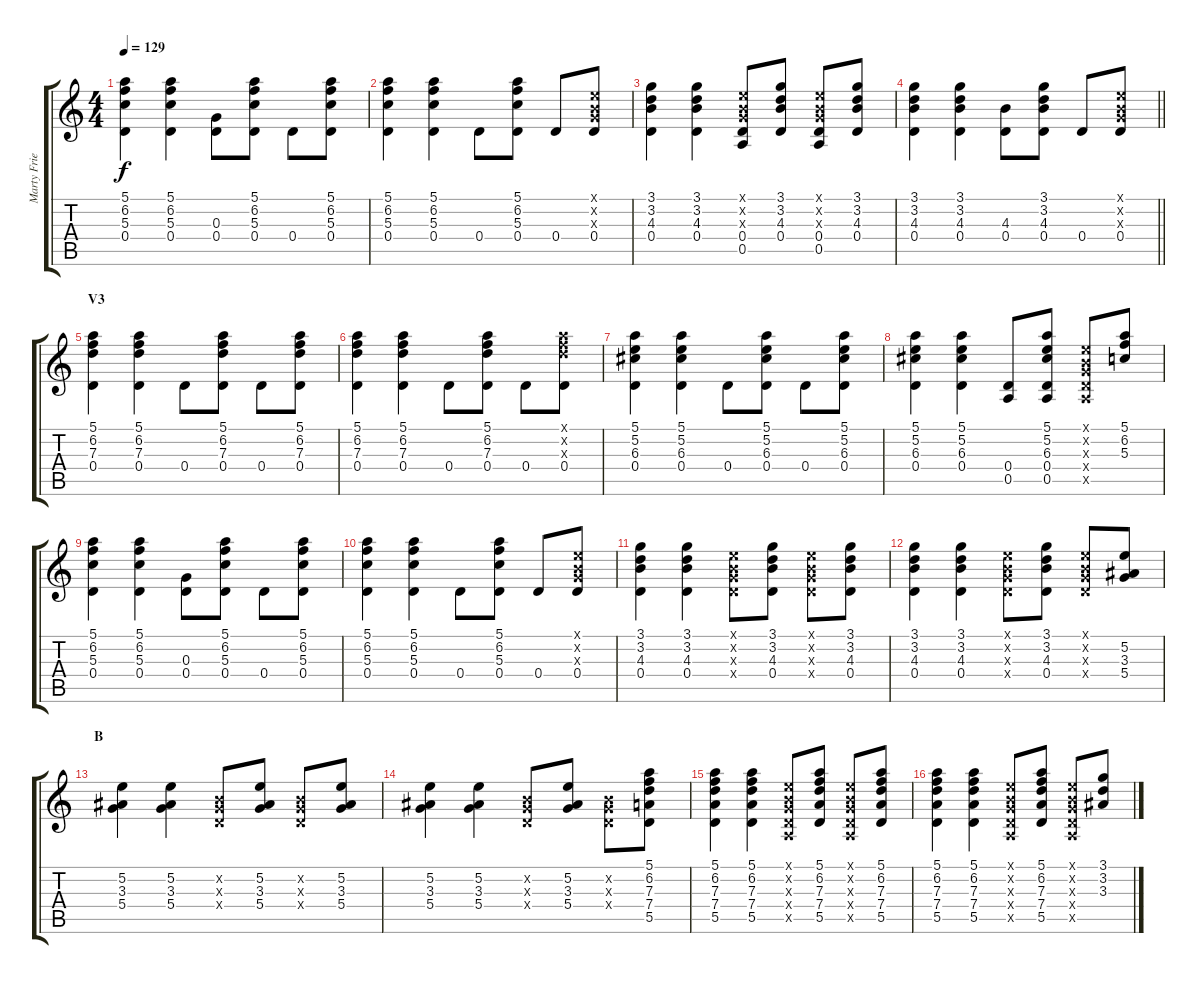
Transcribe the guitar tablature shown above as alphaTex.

\track ("Marty Friedman (Lead G)" "Marty Frie") {instrument overdrivenguitar}
\staff {score tabs}
\tuning (E4 B3 G3 D3 A2 E2) {hide}
\ts (4 4)
\tempo 129
\clef g2
\ks c
(5.1 6.2 5.3 0.4).4{dy f} (5.1 6.2 5.3 0.4).4 (0.3 0.4).8 (5.1 6.2 5.3 0.4).8 0.4.8 (5.1 6.2 5.3 0.4).8 |
(5.1 6.2 5.3 0.4).4 (5.1 6.2 5.3 0.4).4 0.4.8 (5.1 6.2 5.3 0.4).8 0.4.8 (0.1{x} 0.2{x} 0.3{x} 0.4).8 |
(3.1 3.2 4.3 0.4).4 (3.1 3.2 4.3 0.4).4 (0.1{x} 0.2{x} 0.3{x} 0.4 0.5).8 (3.1 3.2 4.3 0.4).8 (0.1{x} 0.2{x} 0.3{x} 0.4 0.5).8 (3.1 3.2 4.3 0.4).8 |
\barLineRight lightlight
(3.1 3.2 4.3 0.4).4 (3.1 3.2 4.3 0.4).4 (4.3 0.4).8 (3.1 3.2 4.3 0.4).8 0.4.8 (0.1{x} 0.2{x} 0.3{x} 0.4).8 |
\section ("" "V3")
(5.1 6.2 7.3 0.4).4 (5.1 6.2 7.3 0.4).4 0.4.8 (5.1 6.2 7.3 0.4).8 0.4.8 (5.1 6.2 7.3 0.4).8 |
(5.1 6.2 7.3 0.4).4 (5.1 6.2 7.3 0.4).4 0.4.8 (5.1 6.2 7.3 0.4).8 0.4.8 (5.1{x} 6.2{x} 7.3{x} 0.4).8 |
(5.1 5.2 6.3 0.4).4 (5.1 5.2 6.3 0.4).4 0.4.8 (5.1 5.2 6.3 0.4).8 0.4.8 (5.1 5.2 6.3 0.4).8 |
(5.1 5.2 6.3 0.4).4 (5.1 5.2 6.3 0.4).4 (0.4 0.5).8 (5.1 5.2 6.3 0.4 0.5).8 (0.1{x} 0.2{x} 0.3{x} 0.4{x} 0.5{x}).8 (5.1 6.2 5.3).8 |
(5.1 6.2 5.3 0.4).4 (5.1 6.2 5.3 0.4).4 (0.3 0.4).8 (5.1 6.2 5.3 0.4).8 0.4.8 (5.1 6.2 5.3 0.4).8 |
(5.1 6.2 5.3 0.4).4 (5.1 6.2 5.3 0.4).4 0.4.8 (5.1 6.2 5.3 0.4).8 0.4.8 (0.1{x} 0.2{x} 0.3{x} 0.4).8 |
(3.1 3.2 4.3 0.4).4 (3.1 3.2 4.3 0.4).4 (0.1{x} 0.2{x} 0.3{x} 0.4{x}).8 (3.1 3.2 4.3 0.4).8 (0.1{x} 0.2{x} 0.3{x} 0.4{x}).8 (3.1 3.2 4.3 0.4).8 |
(3.1 3.2 4.3 0.4).4 (3.1 3.2 4.3 0.4).4 (0.1{x} 0.2{x} 0.3{x} 0.4{x}).8 (3.1 3.2 4.3 0.4).8 (0.1{x} 0.2{x} 0.3{x} 0.4{x}).8 (5.2 3.3 5.4).8 |
\section ("" "B")
(5.2 3.3 5.4).4 (5.2 3.3 5.4).4 (0.2{x} 0.3{x} 0.4{x}).8 (5.2 3.3 5.4).8 (0.2{x} 0.3{x} 0.4{x}).8 (5.2 3.3 5.4).8 |
(5.2 3.3 5.4).4 (5.2 3.3 5.4).4 (0.2{x} 0.3{x} 0.4{x}).8 (5.2 3.3 5.4).8 (0.2{x} 0.3{x} 0.4{x}).8 (5.1 6.2 7.3 7.4 5.5).8 |
(5.1 6.2 7.3 7.4 5.5).4 (5.1 6.2 7.3 7.4 5.5).4 (0.1{x} 0.2{x} 0.3{x} 0.4{x} 0.5{x}).8 (5.1 6.2 7.3 7.4 5.5).8 (0.1{x} 0.2{x} 0.3{x} 0.4{x} 0.5{x}).8 (5.1 6.2 7.3 7.4 5.5).8 |
(5.1 6.2 7.3 7.4 5.5).4 (5.1 6.2 7.3 7.4 5.5).4 (0.1{x} 0.2{x} 0.3{x} 0.4{x} 0.5{x}).8 (5.1 6.2 7.3 7.4 5.5).8 (0.1{x} 0.2{x} 0.3{x} 0.4{x} 0.5{x}).8 (3.1 3.2 3.3).8
